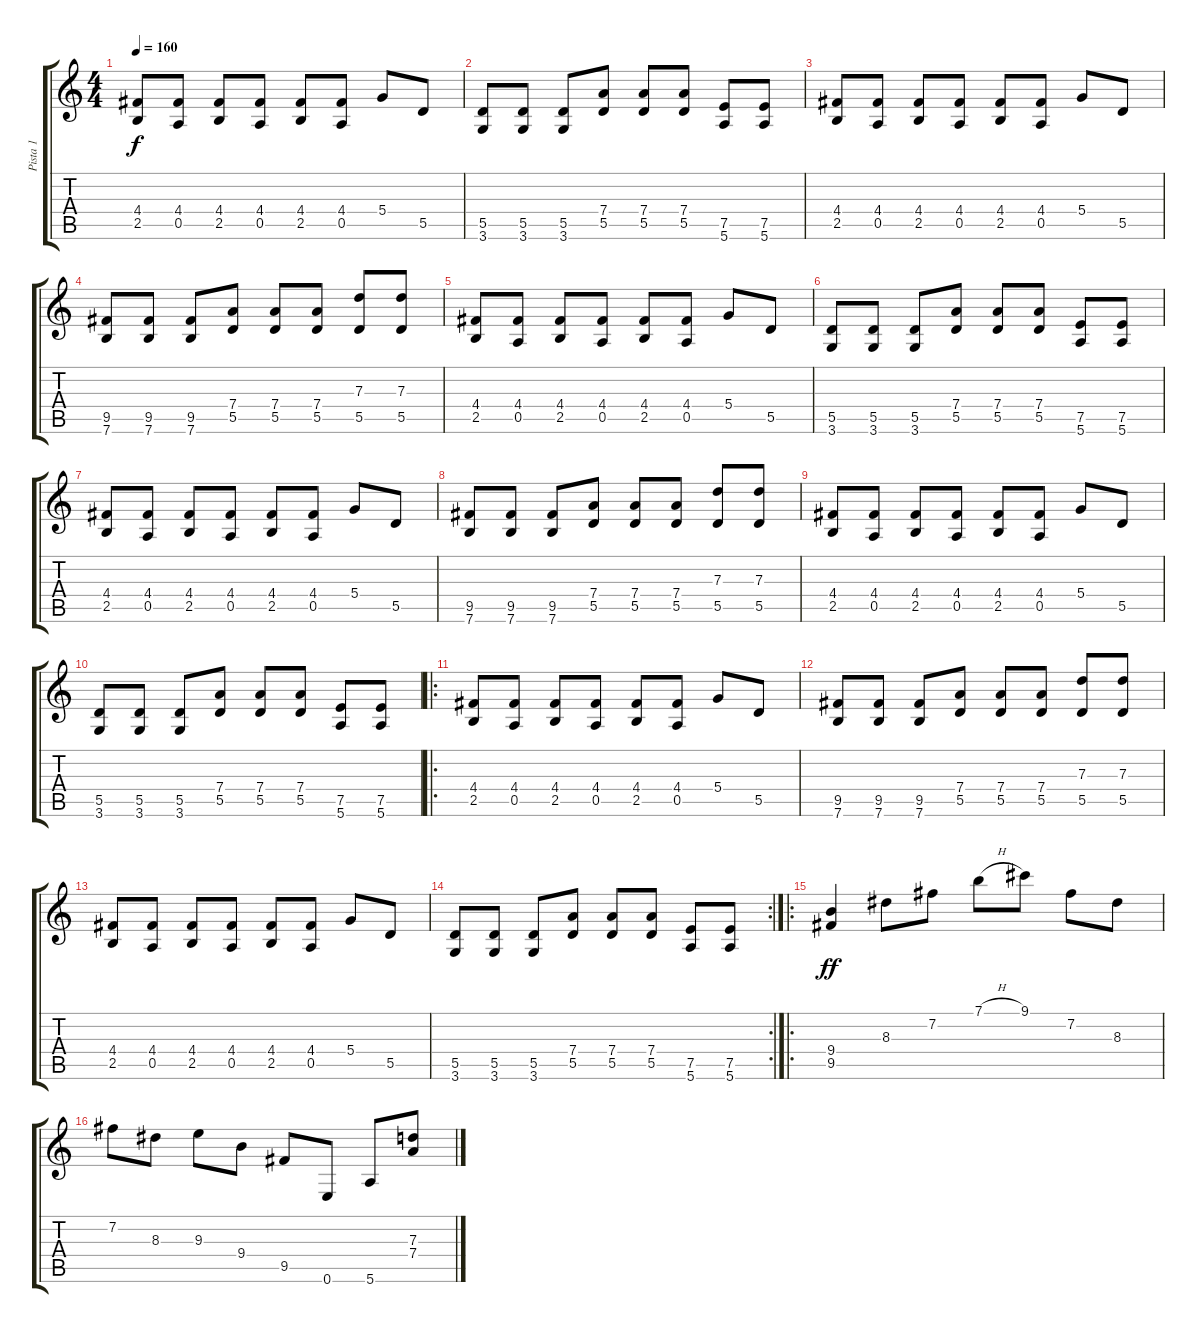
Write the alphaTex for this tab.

\track ("Pista 1" "Pista 1") {instrument overdrivenguitar}
\staff {score tabs}
\tuning (E4 B3 G3 D3 A2 E2) {hide}
\ts (4 4)
\tempo 160
\clef g2
\ks c
(4.4 2.5).8{dy f} (4.4 0.5).8 (4.4 2.5).8 (4.4 0.5).8 (4.4 2.5).8 (4.4 0.5).8 5.4.8 5.5.8 |
(5.5 3.6).8 (5.5 3.6).8 (5.5 3.6).8 (7.4 5.5).8 (7.4 5.5).8 (7.4 5.5).8 (7.5 5.6).8 (7.5 5.6).8 |
(4.4 2.5).8 (4.4 0.5).8 (4.4 2.5).8 (4.4 0.5).8 (4.4 2.5).8 (4.4 0.5).8 5.4.8 5.5.8 |
(9.5 7.6).8 (9.5 7.6).8 (9.5 7.6).8 (7.4 5.5).8 (7.4 5.5).8 (7.4 5.5).8 (7.3 5.5).8 (7.3 5.5).8 |
(4.4 2.5).8 (4.4 0.5).8 (4.4 2.5).8 (4.4 0.5).8 (4.4 2.5).8 (4.4 0.5).8 5.4.8 5.5.8 |
(5.5 3.6).8 (5.5 3.6).8 (5.5 3.6).8 (7.4 5.5).8 (7.4 5.5).8 (7.4 5.5).8 (7.5 5.6).8 (7.5 5.6).8 |
(4.4 2.5).8 (4.4 0.5).8 (4.4 2.5).8 (4.4 0.5).8 (4.4 2.5).8 (4.4 0.5).8 5.4.8 5.5.8 |
(9.5 7.6).8 (9.5 7.6).8 (9.5 7.6).8 (7.4 5.5).8 (7.4 5.5).8 (7.4 5.5).8 (7.3 5.5).8 (7.3 5.5).8 |
(4.4 2.5).8 (4.4 0.5).8 (4.4 2.5).8 (4.4 0.5).8 (4.4 2.5).8 (4.4 0.5).8 5.4.8 5.5.8 |
(5.5 3.6).8 (5.5 3.6).8 (5.5 3.6).8 (7.4 5.5).8 (7.4 5.5).8 (7.4 5.5).8 (7.5 5.6).8 (7.5 5.6).8 |
\ro
(4.4 2.5).8 (4.4 0.5).8 (4.4 2.5).8 (4.4 0.5).8 (4.4 2.5).8 (4.4 0.5).8 5.4.8 5.5.8 |
(9.5 7.6).8 (9.5 7.6).8 (9.5 7.6).8 (7.4 5.5).8 (7.4 5.5).8 (7.4 5.5).8 (7.3 5.5).8 (7.3 5.5).8 |
(4.4 2.5).8 (4.4 0.5).8 (4.4 2.5).8 (4.4 0.5).8 (4.4 2.5).8 (4.4 0.5).8 5.4.8 5.5.8 |
\rc 2
(5.5 3.6).8 (5.5 3.6).8 (5.5 3.6).8 (7.4 5.5).8 (7.4 5.5).8 (7.4 5.5).8 (7.5 5.6).8 (7.5 5.6).8 |
\ro
(9.4 9.5).4{dy ff instrument electricguitarclean} 8.3.8 7.2.8 7.1{h}.8 9.1.8 7.2.8 8.3.8 |
7.2.8 8.3.8 9.3.8 9.4.8 9.5.8 0.6.8 5.6.8 (7.3 7.4).8
